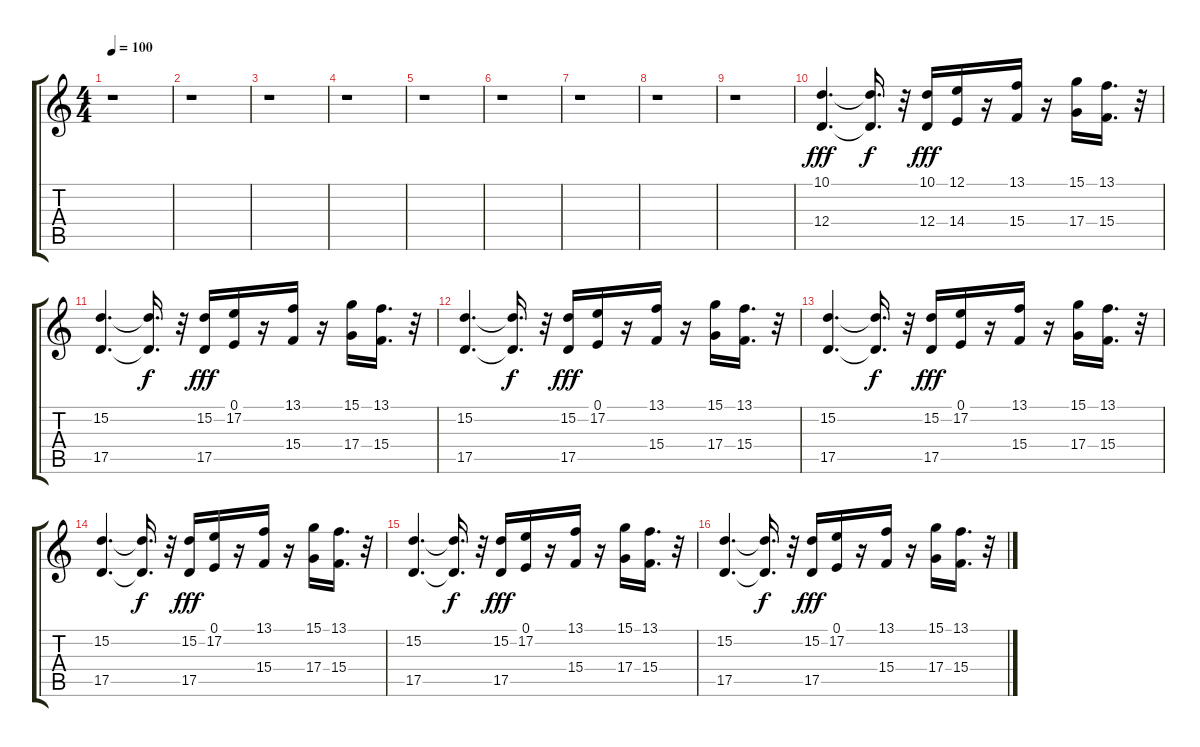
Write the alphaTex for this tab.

\track "" {instrument brasssection}
\staff {score tabs}
\tuning (E4 B3 G3 D3 A2 E2) {hide}
\ts (4 4)
\tempo 100
\clef g2
\ks c
r.1{dy fff} |
r.1 |
r.1 |
r.1 |
r.1 |
r.1 |
r.1 |
r.1 |
r.1 |
(10.1 12.4).4{d} (10.1{t} 12.4{t}).16{d dy f} r.32 (10.1 12.4).16{dy fff} (12.1 14.4).16 r.16 (13.1 15.4).16 r.16 (15.1 17.4).16 (13.1 15.4).16{d} r.32 |
(15.2 17.5).4{d} (15.2{t} 17.5{t}).16{d dy f} r.32 (15.2 17.5).16{dy fff} (0.1 17.2).16 r.16 (13.1 15.4).16 r.16 (15.1 17.4).16 (13.1 15.4).16{d} r.32 |
(15.2 17.5).4{d} (15.2{t} 17.5{t}).16{d dy f} r.32 (15.2 17.5).16{dy fff} (0.1 17.2).16 r.16 (13.1 15.4).16 r.16 (15.1 17.4).16 (13.1 15.4).16{d} r.32 |
(15.2 17.5).4{d} (15.2{t} 17.5{t}).16{d dy f} r.32 (15.2 17.5).16{dy fff} (0.1 17.2).16 r.16 (13.1 15.4).16 r.16 (15.1 17.4).16 (13.1 15.4).16{d} r.32 |
(15.2 17.5).4{d} (15.2{t} 17.5{t}).16{d dy f} r.32 (15.2 17.5).16{dy fff} (0.1 17.2).16 r.16 (13.1 15.4).16 r.16 (15.1 17.4).16 (13.1 15.4).16{d} r.32 |
(15.2 17.5).4{d} (15.2{t} 17.5{t}).16{d dy f} r.32 (15.2 17.5).16{dy fff} (0.1 17.2).16 r.16 (13.1 15.4).16 r.16 (15.1 17.4).16 (13.1 15.4).16{d} r.32 |
(15.2 17.5).4{d} (15.2{t} 17.5{t}).16{d dy f} r.32 (15.2 17.5).16{dy fff} (0.1 17.2).16 r.16 (13.1 15.4).16 r.16 (15.1 17.4).16 (13.1 15.4).16{d} r.32
